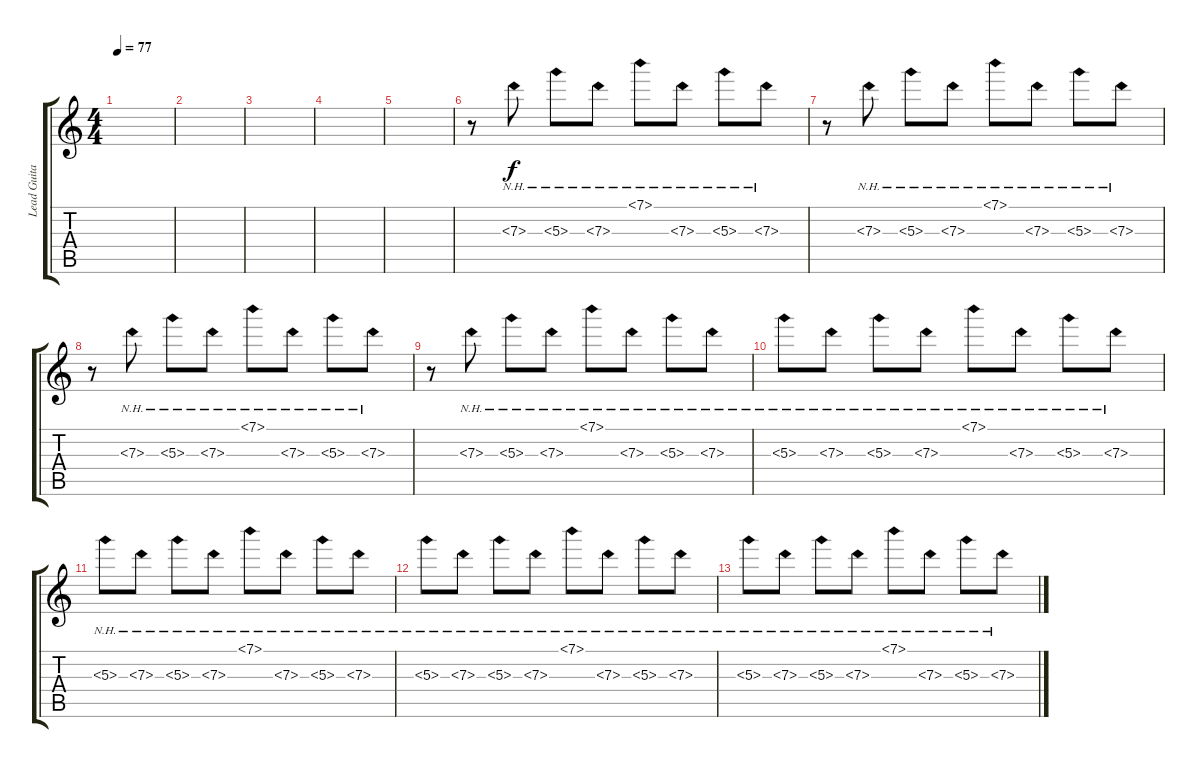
\track ("Lead Guitar - Gem Archer" "Lead Guita") {instrument electricguitarjazz}
\staff {score tabs}
\tuning (E4 B3 G3 D3 A2 E2) {hide}
\ts (4 4)
\tempo 77
\clef g2
\ks c
|
|
|
|
|
r.8{volume 16} 7.3{nh}.8 5.3{nh}.8 7.3{nh}.8 7.1{nh}.8 7.3{nh}.8 5.3{nh}.8 7.3{nh}.8 |
r.8 7.3{nh}.8 5.3{nh}.8 7.3{nh}.8 7.1{nh}.8 7.3{nh}.8 5.3{nh}.8 7.3{nh}.8 |
r.8 7.3{nh}.8 5.3{nh}.8 7.3{nh}.8 7.1{nh}.8 7.3{nh}.8 5.3{nh}.8 7.3{nh}.8 |
r.8 7.3{nh}.8 5.3{nh}.8 7.3{nh}.8 7.1{nh}.8 7.3{nh}.8 5.3{nh}.8 7.3{nh}.8 |
5.3{nh}.8 7.3{nh}.8{volume 16} 5.3{nh}.8{volume 16} 7.3{nh}.8 7.1{nh}.8 7.3{nh}.8 5.3{nh}.8 7.3{nh}.8 |
5.3{nh}.8{volume 16} 7.3{nh}.8 5.3{nh}.8 7.3{nh}.8 7.1{nh}.8 7.3{nh}.8 5.3{nh}.8 7.3{nh}.8 |
5.3{nh}.8 7.3{nh}.8 5.3{nh}.8 7.3{nh}.8 7.1{nh}.8 7.3{nh}.8 5.3{nh}.8 7.3{nh}.8 |
5.3{nh}.8 7.3{nh}.8 5.3{nh}.8 7.3{nh}.8 7.1{nh}.8 7.3{nh}.8 5.3{nh}.8 7.3{nh}.8
